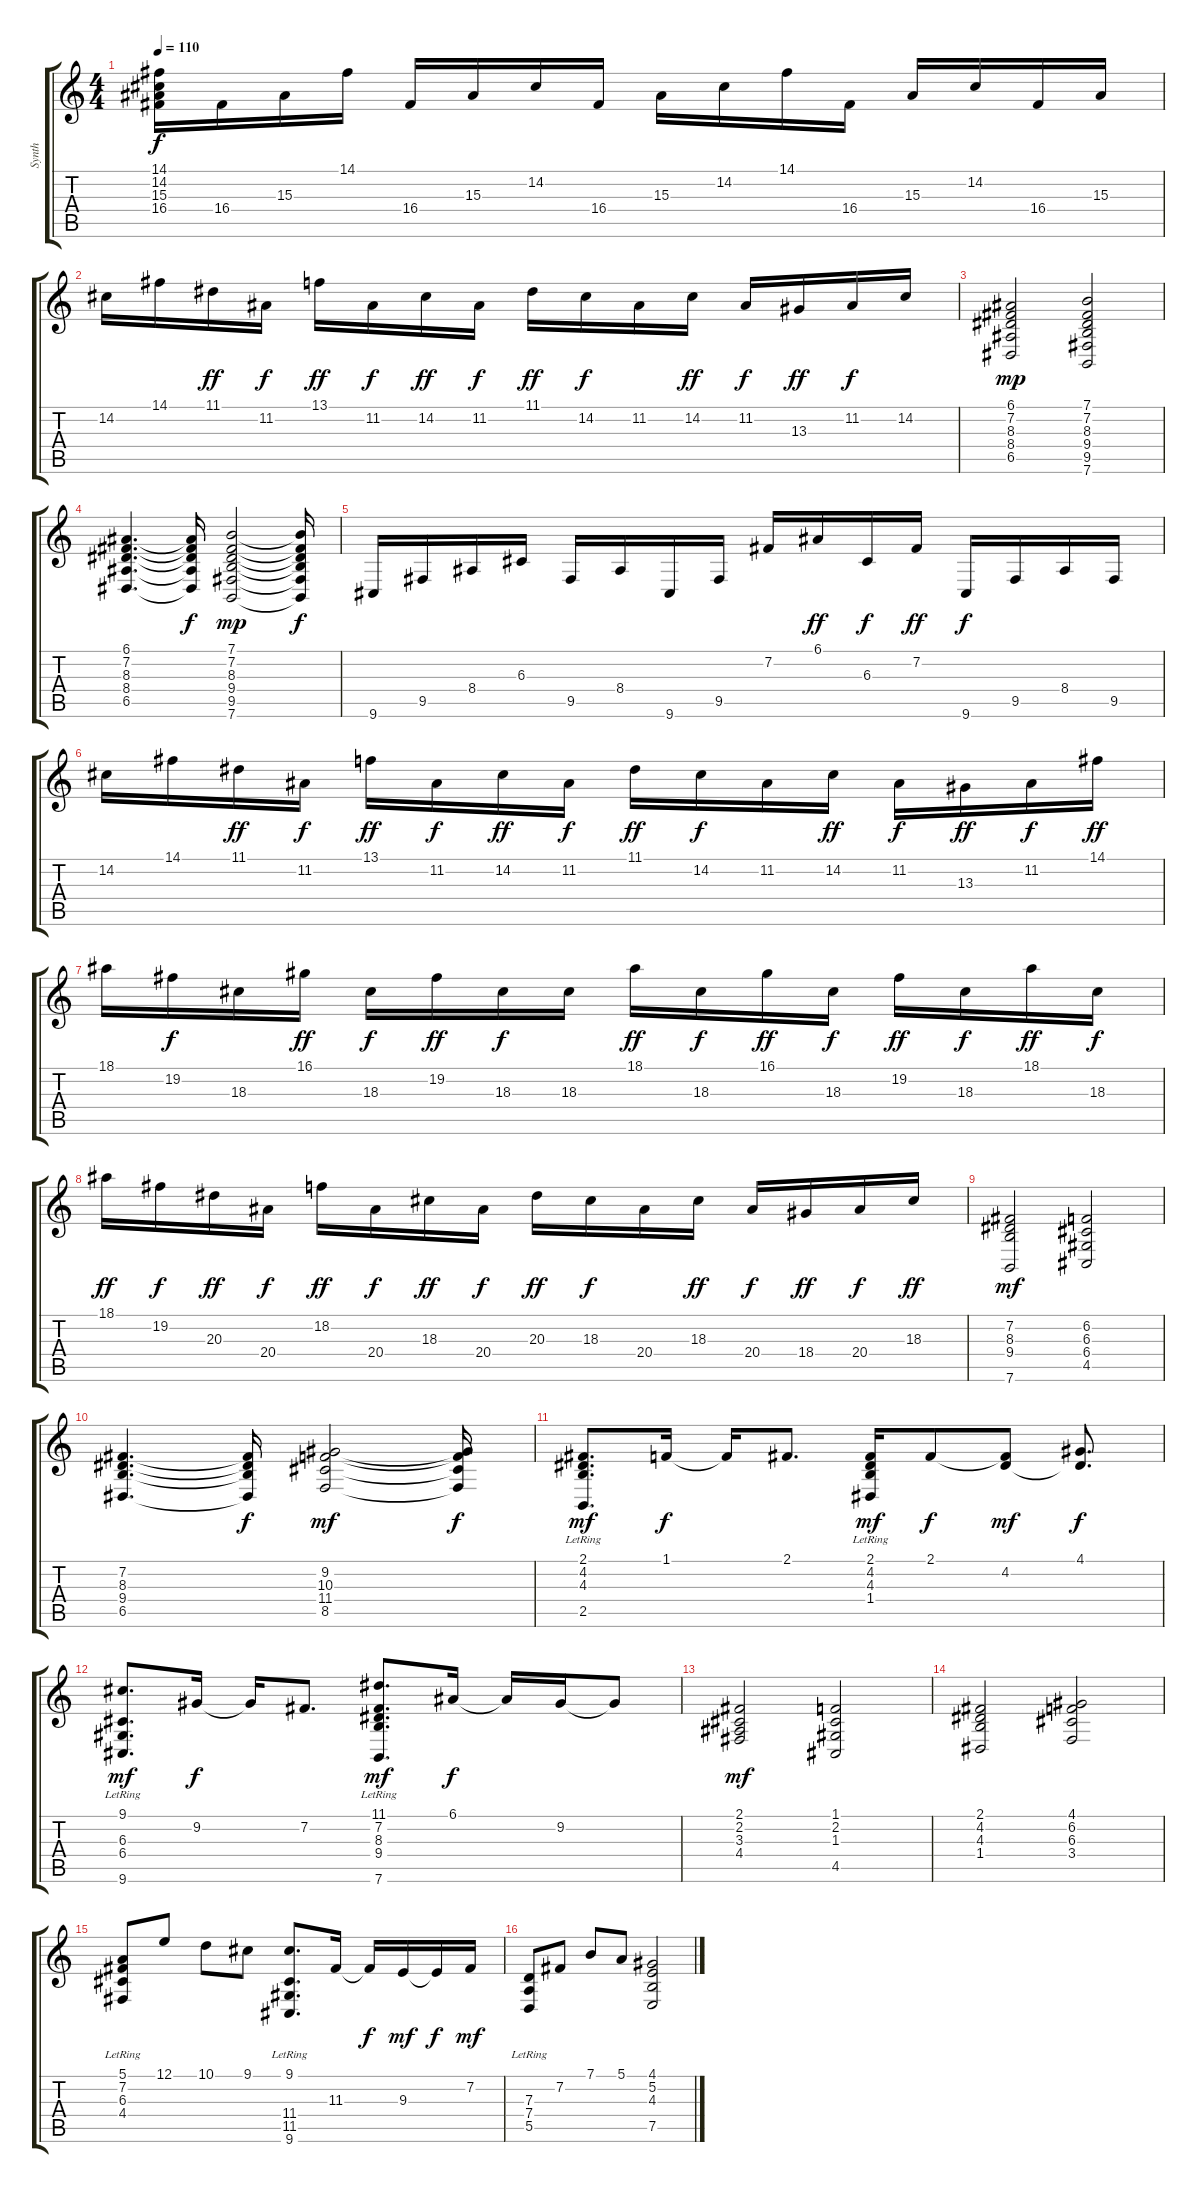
\track ("Synth" "Synth") {instrument pad8sweep}
\staff {score tabs}
\tuning (E4 B3 G3 D3 A2 E2) {hide}
\ts (4 4)
\tempo 110
\clef g2
\ks c
(14.1 14.2 15.3 16.4).16{dy f instrument pad8sweep} 16.4.16 15.3.16 14.1.16 16.4.16 15.3.16 14.2.16 16.4.16 15.3.16 14.2.16 14.1.16 16.4.16 15.3.16 14.2.16 16.4.16 15.3.16 |
14.2.16 14.1.16 11.1.16{dy ff} 11.2.16{dy f} 13.1.16{dy ff} 11.2.16{dy f} 14.2.16{dy ff} 11.2.16{dy f} 11.1.16{dy ff} 14.2.16{dy f} 11.2.16 14.2.16{dy ff} 11.2.16{dy f} 13.3.16{dy ff} 11.2.16{dy f} 14.2.16 |
(6.1 7.2 8.3 8.4 6.5).2{dy mp} (7.1 7.2 8.3 9.4 9.5 7.6).2 |
(6.1 7.2 8.3 8.4 6.5).4{d} (6.1{t} 7.2{t} 8.3{t} 8.4{t} 6.5{t}).16{dy f} (7.1 7.2 8.3 9.4 9.5 7.6).2{dy mp} (7.1{t} 7.2{t} 8.3{t} 9.4{t} 9.5{t} 7.6{t}).16{dy f} |
9.6.16 9.5.16 8.4.16 6.3.16 9.5.16 8.4.16 9.6.16 9.5.16 7.2.16 6.1.16{dy ff} 6.3.16{dy f} 7.2.16{dy ff} 9.6.16{dy f} 9.5.16 8.4.16 9.5.16 |
14.2.16 14.1.16 11.1.16{dy ff} 11.2.16{dy f} 13.1.16{dy ff} 11.2.16{dy f} 14.2.16{dy ff} 11.2.16{dy f} 11.1.16{dy ff} 14.2.16{dy f} 11.2.16 14.2.16{dy ff} 11.2.16{dy f} 13.3.16{dy ff} 11.2.16{dy f} 14.1.16{dy ff} |
18.1.16 19.2.16{dy f} 18.3.16 16.1.16{dy ff} 18.3.16{dy f} 19.2.16{dy ff} 18.3.16{dy f} 18.3.16 18.1.16{dy ff} 18.3.16{dy f} 16.1.16{dy ff} 18.3.16{dy f} 19.2.16{dy ff} 18.3.16{dy f} 18.1.16{dy ff} 18.3.16{dy f} |
18.1.16{dy ff} 19.2.16{dy f} 20.3.16{dy ff} 20.4.16{dy f} 18.2.16{dy ff} 20.4.16{dy f} 18.3.16{dy ff} 20.4.16{dy f} 20.3.16{dy ff} 18.3.16{dy f} 20.4.16 18.3.16{dy ff} 20.4.16{dy f} 18.4.16{dy ff} 20.4.16{dy f} 18.3.16{dy ff} |
(7.2 8.3 9.4 7.6).2{dy mf} (6.2 6.3 6.4 4.5).2 |
(7.2 8.3 9.4 6.5).4{d} (7.2{t} 8.3{t} 9.4{t} 6.5{t}).16{dy f} (9.2 10.3 11.4 8.5).2{dy mf} (9.2{t} 10.3{t} 11.4{t} 8.5{t}).16{dy f} |
(2.1 4.2{lr} 4.3{lr} 2.5{lr}).8{d dy mf} 1.1.16{dy f} 1.1{t}.16 2.1.8{d} (2.1 4.2{lr} 4.3{lr} 1.4{lr}).16{dy mf} 2.1.8{dy f} (2.1{t} 4.2).8{dy mf} (4.1 4.2{t}).8{d dy f} |
(9.1 6.3{lr} 6.4{lr} 9.6{lr}).8{d dy mf} 9.2.16{dy f} 9.2{t}.16 7.2.8{d} (11.1 7.2{lr} 8.3{lr} 9.4{lr} 7.6{lr}).8{d dy mf} 6.1.16{dy f} 6.1{t}.16 9.2.16 9.2{t}.8 |
(2.1 2.2 3.3 4.4).2{dy mf} (1.1 2.2 1.3 4.5).2 |
(2.1 4.2 4.3 1.4).2 (4.1 6.2 6.3 3.4).2 |
(5.1 7.2{lr} 6.3{lr} 4.4{lr}).8 12.1.8 10.1.8 9.1.8 (9.1 11.4{lr} 11.5{lr} 9.6{lr}).8{d} 11.3.16 11.3{t}.16{dy f} 9.3.16{dy mf} 9.3{t}.16{dy f} 7.2.16{dy mf} |
(7.3{lr} 7.4{lr} 5.5{lr}).8 7.2.8 7.1.8 5.1.8 (4.1 5.2 4.3 7.5).2
